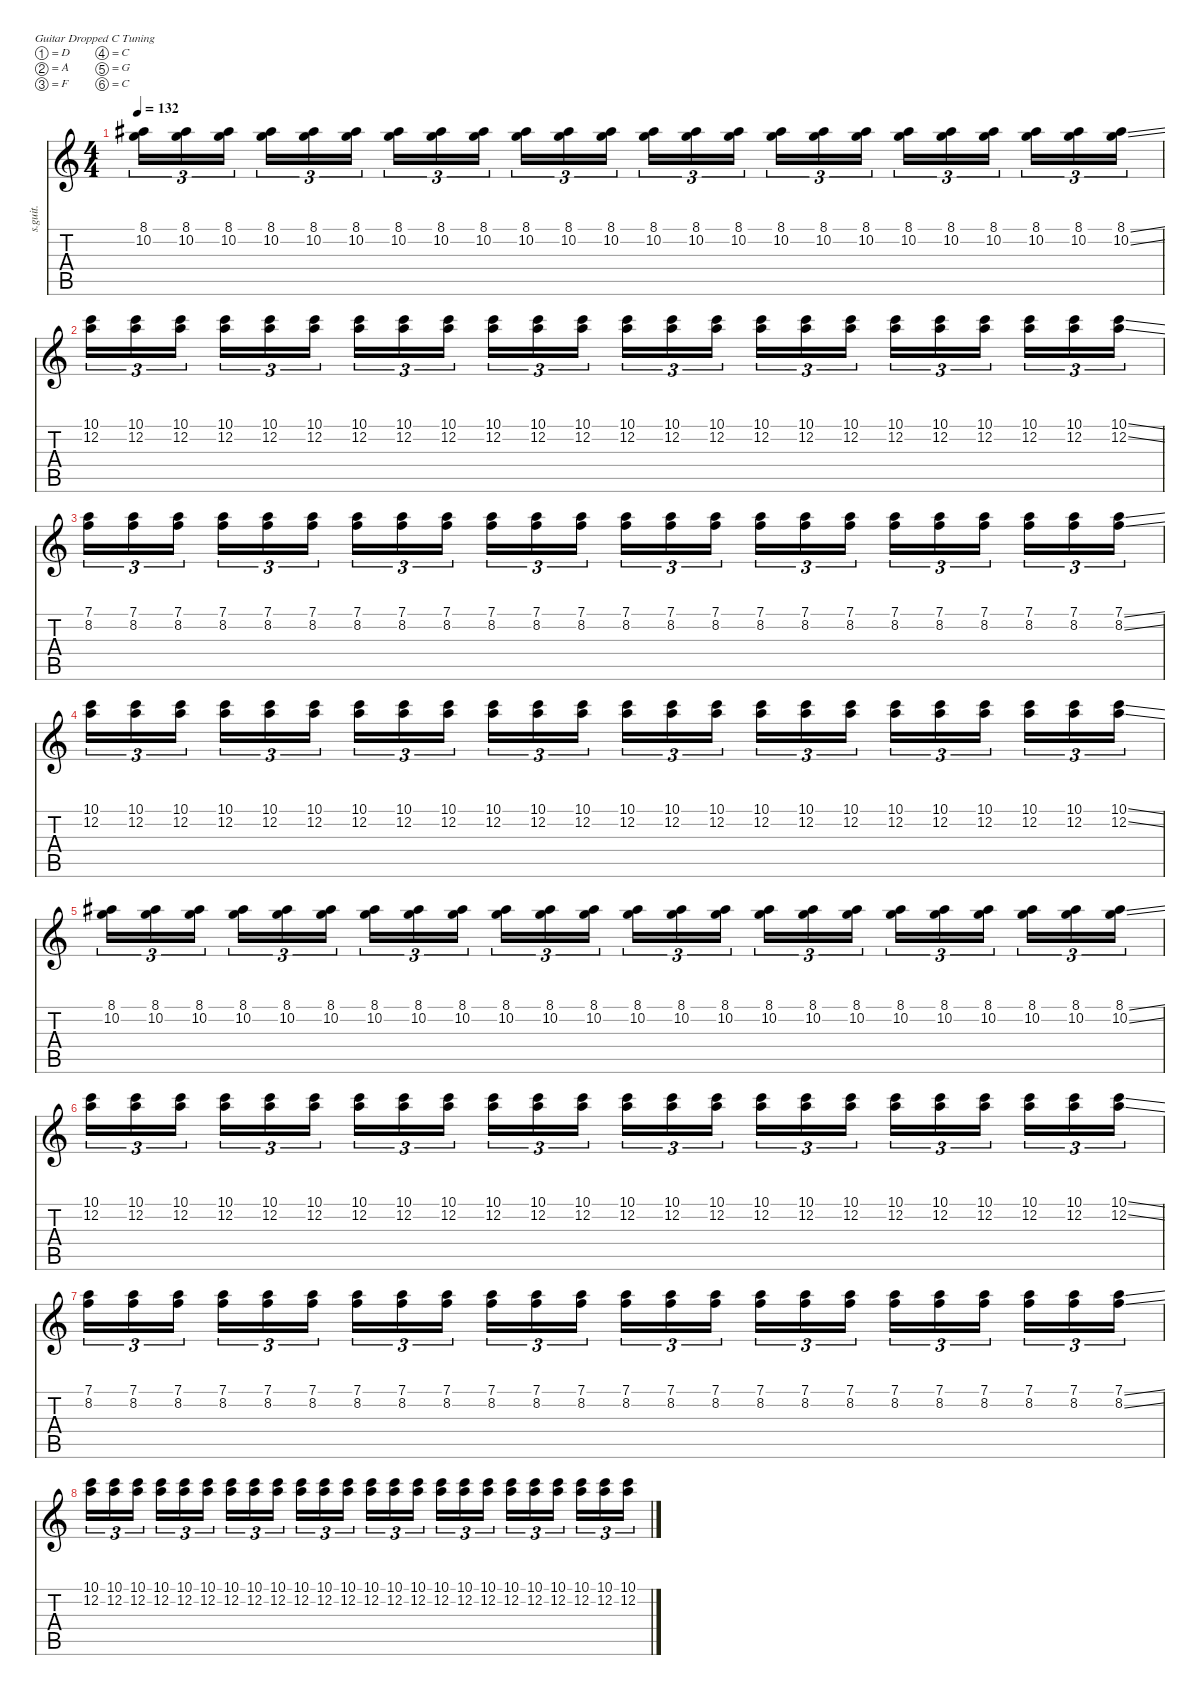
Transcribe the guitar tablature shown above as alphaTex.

\defaultSystemsLayout 4
\hideDynamics
\bracketExtendMode nobrackets
\track ("Daron Malakian | Lead 2" "s.guit.") {instrument overdrivenguitar}
\staff {score tabs}
\tuning (D4 A3 F3 C3 G2 C2)
\ts (4 4)
\tempo 132
\clef g2
\ks c
(8.1{acc #} 10.2).16{tu (3 2) lyrics (0 "") lyrics (1 "") lyrics (2 "") lyrics (3 "") lyrics (4 "") dy f} (8.1{acc #} 10.2).16{tu (3 2) lyrics (0 "") lyrics (1 "") lyrics (2 "") lyrics (3 "") lyrics (4 "")} (8.1{acc #} 10.2).16{tu (3 2) lyrics (0 "") lyrics (1 "") lyrics (2 "") lyrics (3 "") lyrics (4 "")} (8.1{acc #} 10.2).16{tu (3 2) lyrics (0 "") lyrics (1 "") lyrics (2 "") lyrics (3 "") lyrics (4 "")} (8.1{acc #} 10.2).16{tu (3 2) lyrics (0 "") lyrics (1 "") lyrics (2 "") lyrics (3 "") lyrics (4 "")} (8.1{acc #} 10.2).16{tu (3 2) lyrics (0 "") lyrics (1 "") lyrics (2 "") lyrics (3 "") lyrics (4 "")} (8.1{acc #} 10.2).16{tu (3 2) lyrics (0 "") lyrics (1 "") lyrics (2 "") lyrics (3 "") lyrics (4 "")} (8.1{acc #} 10.2).16{tu (3 2) lyrics (0 "") lyrics (1 "") lyrics (2 "") lyrics (3 "") lyrics (4 "")} (8.1{acc #} 10.2).16{tu (3 2) lyrics (0 "") lyrics (1 "") lyrics (2 "") lyrics (3 "") lyrics (4 "")} (8.1{acc #} 10.2).16{tu (3 2) lyrics (0 "") lyrics (1 "") lyrics (2 "") lyrics (3 "") lyrics (4 "")} (8.1{acc #} 10.2).16{tu (3 2) lyrics (0 "") lyrics (1 "") lyrics (2 "") lyrics (3 "") lyrics (4 "")} (8.1{acc #} 10.2).16{tu (3 2) lyrics (0 "") lyrics (1 "") lyrics (2 "") lyrics (3 "") lyrics (4 "")} (8.1{acc #} 10.2).16{tu (3 2) lyrics (0 "") lyrics (1 "") lyrics (2 "") lyrics (3 "") lyrics (4 "")} (8.1{acc #} 10.2).16{tu (3 2) lyrics (0 "") lyrics (1 "") lyrics (2 "") lyrics (3 "") lyrics (4 "")} (8.1{acc #} 10.2).16{tu (3 2) lyrics (0 "") lyrics (1 "") lyrics (2 "") lyrics (3 "") lyrics (4 "")} (8.1{acc #} 10.2).16{tu (3 2) lyrics (0 "") lyrics (1 "") lyrics (2 "") lyrics (3 "") lyrics (4 "")} (8.1{acc #} 10.2).16{tu (3 2) lyrics (0 "") lyrics (1 "") lyrics (2 "") lyrics (3 "") lyrics (4 "")} (8.1{acc #} 10.2).16{tu (3 2) lyrics (0 "") lyrics (1 "") lyrics (2 "") lyrics (3 "") lyrics (4 "")} (8.1{acc #} 10.2).16{tu (3 2) lyrics (0 "") lyrics (1 "") lyrics (2 "") lyrics (3 "") lyrics (4 "")} (8.1{acc #} 10.2).16{tu (3 2) lyrics (0 "") lyrics (1 "") lyrics (2 "") lyrics (3 "") lyrics (4 "")} (8.1{acc #} 10.2).16{tu (3 2) lyrics (0 "") lyrics (1 "") lyrics (2 "") lyrics (3 "") lyrics (4 "")} (8.1{acc #} 10.2).16{tu (3 2) lyrics (0 "") lyrics (1 "") lyrics (2 "") lyrics (3 "") lyrics (4 "")} (8.1{acc #} 10.2).16{tu (3 2) lyrics (0 "") lyrics (1 "") lyrics (2 "") lyrics (3 "") lyrics (4 "")} (8.1{ss acc #} 10.2{ss}).16{tu (3 2) lyrics (0 "") lyrics (1 "") lyrics (2 "") lyrics (3 "") lyrics (4 "")} |
(10.1 12.2).16{tu (3 2) lyrics (0 "") lyrics (1 "") lyrics (2 "") lyrics (3 "") lyrics (4 "")} (10.1 12.2).16{tu (3 2) lyrics (0 "") lyrics (1 "") lyrics (2 "") lyrics (3 "") lyrics (4 "")} (10.1 12.2).16{tu (3 2) lyrics (0 "") lyrics (1 "") lyrics (2 "") lyrics (3 "") lyrics (4 "")} (10.1 12.2).16{tu (3 2) lyrics (0 "") lyrics (1 "") lyrics (2 "") lyrics (3 "") lyrics (4 "")} (10.1 12.2).16{tu (3 2) lyrics (0 "") lyrics (1 "") lyrics (2 "") lyrics (3 "") lyrics (4 "")} (10.1 12.2).16{tu (3 2) lyrics (0 "") lyrics (1 "") lyrics (2 "") lyrics (3 "") lyrics (4 "")} (10.1 12.2).16{tu (3 2) lyrics (0 "") lyrics (1 "") lyrics (2 "") lyrics (3 "") lyrics (4 "")} (10.1 12.2).16{tu (3 2) lyrics (0 "") lyrics (1 "") lyrics (2 "") lyrics (3 "") lyrics (4 "")} (10.1 12.2).16{tu (3 2) lyrics (0 "") lyrics (1 "") lyrics (2 "") lyrics (3 "") lyrics (4 "")} (10.1 12.2).16{tu (3 2) lyrics (0 "") lyrics (1 "") lyrics (2 "") lyrics (3 "") lyrics (4 "")} (10.1 12.2).16{tu (3 2) lyrics (0 "") lyrics (1 "") lyrics (2 "") lyrics (3 "") lyrics (4 "")} (10.1 12.2).16{tu (3 2) lyrics (0 "") lyrics (1 "") lyrics (2 "") lyrics (3 "") lyrics (4 "")} (10.1 12.2).16{tu (3 2) lyrics (0 "") lyrics (1 "") lyrics (2 "") lyrics (3 "") lyrics (4 "")} (10.1 12.2).16{tu (3 2) lyrics (0 "") lyrics (1 "") lyrics (2 "") lyrics (3 "") lyrics (4 "")} (10.1 12.2).16{tu (3 2) lyrics (0 "") lyrics (1 "") lyrics (2 "") lyrics (3 "") lyrics (4 "")} (10.1 12.2).16{tu (3 2) lyrics (0 "") lyrics (1 "") lyrics (2 "") lyrics (3 "") lyrics (4 "")} (10.1 12.2).16{tu (3 2) lyrics (0 "") lyrics (1 "") lyrics (2 "") lyrics (3 "") lyrics (4 "")} (10.1 12.2).16{tu (3 2) lyrics (0 "") lyrics (1 "") lyrics (2 "") lyrics (3 "") lyrics (4 "")} (10.1 12.2).16{tu (3 2) lyrics (0 "") lyrics (1 "") lyrics (2 "") lyrics (3 "") lyrics (4 "")} (10.1 12.2).16{tu (3 2) lyrics (0 "") lyrics (1 "") lyrics (2 "") lyrics (3 "") lyrics (4 "")} (10.1 12.2).16{tu (3 2) lyrics (0 "") lyrics (1 "") lyrics (2 "") lyrics (3 "") lyrics (4 "")} (10.1 12.2).16{tu (3 2) lyrics (0 "") lyrics (1 "") lyrics (2 "") lyrics (3 "") lyrics (4 "")} (10.1 12.2).16{tu (3 2) lyrics (0 "") lyrics (1 "") lyrics (2 "") lyrics (3 "") lyrics (4 "")} (10.1{ss} 12.2{ss}).16{tu (3 2) lyrics (0 "") lyrics (1 "") lyrics (2 "") lyrics (3 "") lyrics (4 "")} |
(7.1 8.2).16{tu (3 2) lyrics (0 "") lyrics (1 "") lyrics (2 "") lyrics (3 "") lyrics (4 "")} (7.1 8.2).16{tu (3 2) lyrics (0 "") lyrics (1 "") lyrics (2 "") lyrics (3 "") lyrics (4 "")} (7.1 8.2).16{tu (3 2) lyrics (0 "") lyrics (1 "") lyrics (2 "") lyrics (3 "") lyrics (4 "")} (7.1 8.2).16{tu (3 2) lyrics (0 "") lyrics (1 "") lyrics (2 "") lyrics (3 "") lyrics (4 "")} (7.1 8.2).16{tu (3 2) lyrics (0 "") lyrics (1 "") lyrics (2 "") lyrics (3 "") lyrics (4 "")} (7.1 8.2).16{tu (3 2) lyrics (0 "") lyrics (1 "") lyrics (2 "") lyrics (3 "") lyrics (4 "")} (7.1 8.2).16{tu (3 2) lyrics (0 "") lyrics (1 "") lyrics (2 "") lyrics (3 "") lyrics (4 "")} (7.1 8.2).16{tu (3 2) lyrics (0 "") lyrics (1 "") lyrics (2 "") lyrics (3 "") lyrics (4 "")} (7.1 8.2).16{tu (3 2) lyrics (0 "") lyrics (1 "") lyrics (2 "") lyrics (3 "") lyrics (4 "")} (7.1 8.2).16{tu (3 2) lyrics (0 "") lyrics (1 "") lyrics (2 "") lyrics (3 "") lyrics (4 "")} (7.1 8.2).16{tu (3 2) lyrics (0 "") lyrics (1 "") lyrics (2 "") lyrics (3 "") lyrics (4 "")} (7.1 8.2).16{tu (3 2) lyrics (0 "") lyrics (1 "") lyrics (2 "") lyrics (3 "") lyrics (4 "")} (7.1 8.2).16{tu (3 2) lyrics (0 "") lyrics (1 "") lyrics (2 "") lyrics (3 "") lyrics (4 "")} (7.1 8.2).16{tu (3 2) lyrics (0 "") lyrics (1 "") lyrics (2 "") lyrics (3 "") lyrics (4 "")} (7.1 8.2).16{tu (3 2) lyrics (0 "") lyrics (1 "") lyrics (2 "") lyrics (3 "") lyrics (4 "")} (7.1 8.2).16{tu (3 2) lyrics (0 "") lyrics (1 "") lyrics (2 "") lyrics (3 "") lyrics (4 "")} (7.1 8.2).16{tu (3 2) lyrics (0 "") lyrics (1 "") lyrics (2 "") lyrics (3 "") lyrics (4 "")} (7.1 8.2).16{tu (3 2) lyrics (0 "") lyrics (1 "") lyrics (2 "") lyrics (3 "") lyrics (4 "")} (7.1 8.2).16{tu (3 2) lyrics (0 "") lyrics (1 "") lyrics (2 "") lyrics (3 "") lyrics (4 "")} (7.1 8.2).16{tu (3 2) lyrics (0 "") lyrics (1 "") lyrics (2 "") lyrics (3 "") lyrics (4 "")} (7.1 8.2).16{tu (3 2) lyrics (0 "") lyrics (1 "") lyrics (2 "") lyrics (3 "") lyrics (4 "")} (7.1 8.2).16{tu (3 2) lyrics (0 "") lyrics (1 "") lyrics (2 "") lyrics (3 "") lyrics (4 "")} (7.1 8.2).16{tu (3 2) lyrics (0 "") lyrics (1 "") lyrics (2 "") lyrics (3 "") lyrics (4 "")} (7.1{ss} 8.2{ss}).16{tu (3 2) lyrics (0 "") lyrics (1 "") lyrics (2 "") lyrics (3 "") lyrics (4 "")} |
(10.1 12.2).16{tu (3 2) lyrics (0 "") lyrics (1 "") lyrics (2 "") lyrics (3 "") lyrics (4 "")} (10.1 12.2).16{tu (3 2) lyrics (0 "") lyrics (1 "") lyrics (2 "") lyrics (3 "") lyrics (4 "")} (10.1 12.2).16{tu (3 2) lyrics (0 "") lyrics (1 "") lyrics (2 "") lyrics (3 "") lyrics (4 "")} (10.1 12.2).16{tu (3 2) lyrics (0 "") lyrics (1 "") lyrics (2 "") lyrics (3 "") lyrics (4 "")} (10.1 12.2).16{tu (3 2) lyrics (0 "") lyrics (1 "") lyrics (2 "") lyrics (3 "") lyrics (4 "")} (10.1 12.2).16{tu (3 2) lyrics (0 "") lyrics (1 "") lyrics (2 "") lyrics (3 "") lyrics (4 "")} (10.1 12.2).16{tu (3 2) lyrics (0 "") lyrics (1 "") lyrics (2 "") lyrics (3 "") lyrics (4 "")} (10.1 12.2).16{tu (3 2) lyrics (0 "") lyrics (1 "") lyrics (2 "") lyrics (3 "") lyrics (4 "")} (10.1 12.2).16{tu (3 2) lyrics (0 "") lyrics (1 "") lyrics (2 "") lyrics (3 "") lyrics (4 "")} (10.1 12.2).16{tu (3 2) lyrics (0 "") lyrics (1 "") lyrics (2 "") lyrics (3 "") lyrics (4 "")} (10.1 12.2).16{tu (3 2) lyrics (0 "") lyrics (1 "") lyrics (2 "") lyrics (3 "") lyrics (4 "")} (10.1 12.2).16{tu (3 2) lyrics (0 "") lyrics (1 "") lyrics (2 "") lyrics (3 "") lyrics (4 "")} (10.1 12.2).16{tu (3 2) lyrics (0 "") lyrics (1 "") lyrics (2 "") lyrics (3 "") lyrics (4 "")} (10.1 12.2).16{tu (3 2) lyrics (0 "") lyrics (1 "") lyrics (2 "") lyrics (3 "") lyrics (4 "")} (10.1 12.2).16{tu (3 2) lyrics (0 "") lyrics (1 "") lyrics (2 "") lyrics (3 "") lyrics (4 "")} (10.1 12.2).16{tu (3 2) lyrics (0 "") lyrics (1 "") lyrics (2 "") lyrics (3 "") lyrics (4 "")} (10.1 12.2).16{tu (3 2) lyrics (0 "") lyrics (1 "") lyrics (2 "") lyrics (3 "") lyrics (4 "")} (10.1 12.2).16{tu (3 2) lyrics (0 "") lyrics (1 "") lyrics (2 "") lyrics (3 "") lyrics (4 "")} (10.1 12.2).16{tu (3 2) lyrics (0 "") lyrics (1 "") lyrics (2 "") lyrics (3 "") lyrics (4 "")} (10.1 12.2).16{tu (3 2) lyrics (0 "") lyrics (1 "") lyrics (2 "") lyrics (3 "") lyrics (4 "")} (10.1 12.2).16{tu (3 2) lyrics (0 "") lyrics (1 "") lyrics (2 "") lyrics (3 "") lyrics (4 "")} (10.1 12.2).16{tu (3 2) lyrics (0 "") lyrics (1 "") lyrics (2 "") lyrics (3 "") lyrics (4 "")} (10.1 12.2).16{tu (3 2) lyrics (0 "") lyrics (1 "") lyrics (2 "") lyrics (3 "") lyrics (4 "")} (10.1{ss} 12.2{ss}).16{tu (3 2) lyrics (0 "") lyrics (1 "") lyrics (2 "") lyrics (3 "") lyrics (4 "")} |
(8.1{acc #} 10.2).16{tu (3 2) lyrics (0 "") lyrics (1 "") lyrics (2 "") lyrics (3 "") lyrics (4 "")} (8.1{acc #} 10.2).16{tu (3 2) lyrics (0 "") lyrics (1 "") lyrics (2 "") lyrics (3 "") lyrics (4 "")} (8.1{acc #} 10.2).16{tu (3 2) lyrics (0 "") lyrics (1 "") lyrics (2 "") lyrics (3 "") lyrics (4 "")} (8.1{acc #} 10.2).16{tu (3 2) lyrics (0 "") lyrics (1 "") lyrics (2 "") lyrics (3 "") lyrics (4 "")} (8.1{acc #} 10.2).16{tu (3 2) lyrics (0 "") lyrics (1 "") lyrics (2 "") lyrics (3 "") lyrics (4 "")} (8.1{acc #} 10.2).16{tu (3 2) lyrics (0 "") lyrics (1 "") lyrics (2 "") lyrics (3 "") lyrics (4 "")} (8.1{acc #} 10.2).16{tu (3 2) lyrics (0 "") lyrics (1 "") lyrics (2 "") lyrics (3 "") lyrics (4 "")} (8.1{acc #} 10.2).16{tu (3 2) lyrics (0 "") lyrics (1 "") lyrics (2 "") lyrics (3 "") lyrics (4 "")} (8.1{acc #} 10.2).16{tu (3 2) lyrics (0 "") lyrics (1 "") lyrics (2 "") lyrics (3 "") lyrics (4 "")} (8.1{acc #} 10.2).16{tu (3 2) lyrics (0 "") lyrics (1 "") lyrics (2 "") lyrics (3 "") lyrics (4 "")} (8.1{acc #} 10.2).16{tu (3 2) lyrics (0 "") lyrics (1 "") lyrics (2 "") lyrics (3 "") lyrics (4 "")} (8.1{acc #} 10.2).16{tu (3 2) lyrics (0 "") lyrics (1 "") lyrics (2 "") lyrics (3 "") lyrics (4 "")} (8.1{acc #} 10.2).16{tu (3 2) lyrics (0 "") lyrics (1 "") lyrics (2 "") lyrics (3 "") lyrics (4 "")} (8.1{acc #} 10.2).16{tu (3 2) lyrics (0 "") lyrics (1 "") lyrics (2 "") lyrics (3 "") lyrics (4 "")} (8.1{acc #} 10.2).16{tu (3 2) lyrics (0 "") lyrics (1 "") lyrics (2 "") lyrics (3 "") lyrics (4 "")} (8.1{acc #} 10.2).16{tu (3 2) lyrics (0 "") lyrics (1 "") lyrics (2 "") lyrics (3 "") lyrics (4 "")} (8.1{acc #} 10.2).16{tu (3 2) lyrics (0 "") lyrics (1 "") lyrics (2 "") lyrics (3 "") lyrics (4 "")} (8.1{acc #} 10.2).16{tu (3 2) lyrics (0 "") lyrics (1 "") lyrics (2 "") lyrics (3 "") lyrics (4 "")} (8.1{acc #} 10.2).16{tu (3 2) lyrics (0 "") lyrics (1 "") lyrics (2 "") lyrics (3 "") lyrics (4 "")} (8.1{acc #} 10.2).16{tu (3 2) lyrics (0 "") lyrics (1 "") lyrics (2 "") lyrics (3 "") lyrics (4 "")} (8.1{acc #} 10.2).16{tu (3 2) lyrics (0 "") lyrics (1 "") lyrics (2 "") lyrics (3 "") lyrics (4 "")} (8.1{acc #} 10.2).16{tu (3 2) lyrics (0 "") lyrics (1 "") lyrics (2 "") lyrics (3 "") lyrics (4 "")} (8.1{acc #} 10.2).16{tu (3 2) lyrics (0 "") lyrics (1 "") lyrics (2 "") lyrics (3 "") lyrics (4 "")} (8.1{ss acc #} 10.2{ss}).16{tu (3 2) lyrics (0 "") lyrics (1 "") lyrics (2 "") lyrics (3 "") lyrics (4 "")} |
(10.1 12.2).16{tu (3 2) lyrics (0 "") lyrics (1 "") lyrics (2 "") lyrics (3 "") lyrics (4 "")} (10.1 12.2).16{tu (3 2) lyrics (0 "") lyrics (1 "") lyrics (2 "") lyrics (3 "") lyrics (4 "")} (10.1 12.2).16{tu (3 2) lyrics (0 "") lyrics (1 "") lyrics (2 "") lyrics (3 "") lyrics (4 "")} (10.1 12.2).16{tu (3 2) lyrics (0 "") lyrics (1 "") lyrics (2 "") lyrics (3 "") lyrics (4 "")} (10.1 12.2).16{tu (3 2) lyrics (0 "") lyrics (1 "") lyrics (2 "") lyrics (3 "") lyrics (4 "")} (10.1 12.2).16{tu (3 2) lyrics (0 "") lyrics (1 "") lyrics (2 "") lyrics (3 "") lyrics (4 "")} (10.1 12.2).16{tu (3 2) lyrics (0 "") lyrics (1 "") lyrics (2 "") lyrics (3 "") lyrics (4 "")} (10.1 12.2).16{tu (3 2) lyrics (0 "") lyrics (1 "") lyrics (2 "") lyrics (3 "") lyrics (4 "")} (10.1 12.2).16{tu (3 2) lyrics (0 "") lyrics (1 "") lyrics (2 "") lyrics (3 "") lyrics (4 "")} (10.1 12.2).16{tu (3 2) lyrics (0 "") lyrics (1 "") lyrics (2 "") lyrics (3 "") lyrics (4 "")} (10.1 12.2).16{tu (3 2) lyrics (0 "") lyrics (1 "") lyrics (2 "") lyrics (3 "") lyrics (4 "")} (10.1 12.2).16{tu (3 2) lyrics (0 "") lyrics (1 "") lyrics (2 "") lyrics (3 "") lyrics (4 "")} (10.1 12.2).16{tu (3 2) lyrics (0 "") lyrics (1 "") lyrics (2 "") lyrics (3 "") lyrics (4 "")} (10.1 12.2).16{tu (3 2) lyrics (0 "") lyrics (1 "") lyrics (2 "") lyrics (3 "") lyrics (4 "")} (10.1 12.2).16{tu (3 2) lyrics (0 "") lyrics (1 "") lyrics (2 "") lyrics (3 "") lyrics (4 "")} (10.1 12.2).16{tu (3 2) lyrics (0 "") lyrics (1 "") lyrics (2 "") lyrics (3 "") lyrics (4 "")} (10.1 12.2).16{tu (3 2) lyrics (0 "") lyrics (1 "") lyrics (2 "") lyrics (3 "") lyrics (4 "")} (10.1 12.2).16{tu (3 2) lyrics (0 "") lyrics (1 "") lyrics (2 "") lyrics (3 "") lyrics (4 "")} (10.1 12.2).16{tu (3 2) lyrics (0 "") lyrics (1 "") lyrics (2 "") lyrics (3 "") lyrics (4 "")} (10.1 12.2).16{tu (3 2) lyrics (0 "") lyrics (1 "") lyrics (2 "") lyrics (3 "") lyrics (4 "")} (10.1 12.2).16{tu (3 2) lyrics (0 "") lyrics (1 "") lyrics (2 "") lyrics (3 "") lyrics (4 "")} (10.1 12.2).16{tu (3 2) lyrics (0 "") lyrics (1 "") lyrics (2 "") lyrics (3 "") lyrics (4 "")} (10.1 12.2).16{tu (3 2) lyrics (0 "") lyrics (1 "") lyrics (2 "") lyrics (3 "") lyrics (4 "")} (10.1{ss} 12.2{ss}).16{tu (3 2) lyrics (0 "") lyrics (1 "") lyrics (2 "") lyrics (3 "") lyrics (4 "")} |
(7.1 8.2).16{tu (3 2) lyrics (0 "") lyrics (1 "") lyrics (2 "") lyrics (3 "") lyrics (4 "")} (7.1 8.2).16{tu (3 2) lyrics (0 "") lyrics (1 "") lyrics (2 "") lyrics (3 "") lyrics (4 "")} (7.1 8.2).16{tu (3 2) lyrics (0 "") lyrics (1 "") lyrics (2 "") lyrics (3 "") lyrics (4 "")} (7.1 8.2).16{tu (3 2) lyrics (0 "") lyrics (1 "") lyrics (2 "") lyrics (3 "") lyrics (4 "")} (7.1 8.2).16{tu (3 2) lyrics (0 "") lyrics (1 "") lyrics (2 "") lyrics (3 "") lyrics (4 "")} (7.1 8.2).16{tu (3 2) lyrics (0 "") lyrics (1 "") lyrics (2 "") lyrics (3 "") lyrics (4 "")} (7.1 8.2).16{tu (3 2) lyrics (0 "") lyrics (1 "") lyrics (2 "") lyrics (3 "") lyrics (4 "")} (7.1 8.2).16{tu (3 2) lyrics (0 "") lyrics (1 "") lyrics (2 "") lyrics (3 "") lyrics (4 "")} (7.1 8.2).16{tu (3 2) lyrics (0 "") lyrics (1 "") lyrics (2 "") lyrics (3 "") lyrics (4 "")} (7.1 8.2).16{tu (3 2) lyrics (0 "") lyrics (1 "") lyrics (2 "") lyrics (3 "") lyrics (4 "")} (7.1 8.2).16{tu (3 2) lyrics (0 "") lyrics (1 "") lyrics (2 "") lyrics (3 "") lyrics (4 "")} (7.1 8.2).16{tu (3 2) lyrics (0 "") lyrics (1 "") lyrics (2 "") lyrics (3 "") lyrics (4 "")} (7.1 8.2).16{tu (3 2) lyrics (0 "") lyrics (1 "") lyrics (2 "") lyrics (3 "") lyrics (4 "")} (7.1 8.2).16{tu (3 2) lyrics (0 "") lyrics (1 "") lyrics (2 "") lyrics (3 "") lyrics (4 "")} (7.1 8.2).16{tu (3 2) lyrics (0 "") lyrics (1 "") lyrics (2 "") lyrics (3 "") lyrics (4 "")} (7.1 8.2).16{tu (3 2) lyrics (0 "") lyrics (1 "") lyrics (2 "") lyrics (3 "") lyrics (4 "")} (7.1 8.2).16{tu (3 2) lyrics (0 "") lyrics (1 "") lyrics (2 "") lyrics (3 "") lyrics (4 "")} (7.1 8.2).16{tu (3 2) lyrics (0 "") lyrics (1 "") lyrics (2 "") lyrics (3 "") lyrics (4 "")} (7.1 8.2).16{tu (3 2) lyrics (0 "") lyrics (1 "") lyrics (2 "") lyrics (3 "") lyrics (4 "")} (7.1 8.2).16{tu (3 2) lyrics (0 "") lyrics (1 "") lyrics (2 "") lyrics (3 "") lyrics (4 "")} (7.1 8.2).16{tu (3 2) lyrics (0 "") lyrics (1 "") lyrics (2 "") lyrics (3 "") lyrics (4 "")} (7.1 8.2).16{tu (3 2) lyrics (0 "") lyrics (1 "") lyrics (2 "") lyrics (3 "") lyrics (4 "")} (7.1 8.2).16{tu (3 2) lyrics (0 "") lyrics (1 "") lyrics (2 "") lyrics (3 "") lyrics (4 "")} (7.1{ss} 8.2{ss}).16{tu (3 2) lyrics (0 "") lyrics (1 "") lyrics (2 "") lyrics (3 "") lyrics (4 "")} |
(10.1 12.2).16{tu (3 2) lyrics (0 "") lyrics (1 "") lyrics (2 "") lyrics (3 "") lyrics (4 "")} (10.1 12.2).16{tu (3 2) lyrics (0 "") lyrics (1 "") lyrics (2 "") lyrics (3 "") lyrics (4 "")} (10.1 12.2).16{tu (3 2) lyrics (0 "") lyrics (1 "") lyrics (2 "") lyrics (3 "") lyrics (4 "")} (10.1 12.2).16{tu (3 2) lyrics (0 "") lyrics (1 "") lyrics (2 "") lyrics (3 "") lyrics (4 "")} (10.1 12.2).16{tu (3 2) lyrics (0 "") lyrics (1 "") lyrics (2 "") lyrics (3 "") lyrics (4 "")} (10.1 12.2).16{tu (3 2) lyrics (0 "") lyrics (1 "") lyrics (2 "") lyrics (3 "") lyrics (4 "")} (10.1 12.2).16{tu (3 2) lyrics (0 "") lyrics (1 "") lyrics (2 "") lyrics (3 "") lyrics (4 "")} (10.1 12.2).16{tu (3 2) lyrics (0 "") lyrics (1 "") lyrics (2 "") lyrics (3 "") lyrics (4 "")} (10.1 12.2).16{tu (3 2) lyrics (0 "") lyrics (1 "") lyrics (2 "") lyrics (3 "") lyrics (4 "")} (10.1 12.2).16{tu (3 2) lyrics (0 "") lyrics (1 "") lyrics (2 "") lyrics (3 "") lyrics (4 "")} (10.1 12.2).16{tu (3 2) lyrics (0 "") lyrics (1 "") lyrics (2 "") lyrics (3 "") lyrics (4 "")} (10.1 12.2).16{tu (3 2) lyrics (0 "") lyrics (1 "") lyrics (2 "") lyrics (3 "") lyrics (4 "")} (10.1 12.2).16{tu (3 2) lyrics (0 "") lyrics (1 "") lyrics (2 "") lyrics (3 "") lyrics (4 "")} (10.1 12.2).16{tu (3 2) lyrics (0 "") lyrics (1 "") lyrics (2 "") lyrics (3 "") lyrics (4 "")} (10.1 12.2).16{tu (3 2) lyrics (0 "") lyrics (1 "") lyrics (2 "") lyrics (3 "") lyrics (4 "")} (10.1 12.2).16{tu (3 2) lyrics (0 "") lyrics (1 "") lyrics (2 "") lyrics (3 "") lyrics (4 "")} (10.1 12.2).16{tu (3 2) lyrics (0 "") lyrics (1 "") lyrics (2 "") lyrics (3 "") lyrics (4 "")} (10.1 12.2).16{tu (3 2) lyrics (0 "") lyrics (1 "") lyrics (2 "") lyrics (3 "") lyrics (4 "")} (10.1 12.2).16{tu (3 2) lyrics (0 "") lyrics (1 "") lyrics (2 "") lyrics (3 "") lyrics (4 "")} (10.1 12.2).16{tu (3 2) lyrics (0 "") lyrics (1 "") lyrics (2 "") lyrics (3 "") lyrics (4 "")} (10.1 12.2).16{tu (3 2) lyrics (0 "") lyrics (1 "") lyrics (2 "") lyrics (3 "") lyrics (4 "")} (10.1 12.2).16{tu (3 2) lyrics (0 "") lyrics (1 "") lyrics (2 "") lyrics (3 "") lyrics (4 "")} (10.1 12.2).16{tu (3 2) lyrics (0 "") lyrics (1 "") lyrics (2 "") lyrics (3 "") lyrics (4 "")} (10.1{ss} 12.2{ss}).16{tu (3 2) lyrics (0 "") lyrics (1 "") lyrics (2 "") lyrics (3 "") lyrics (4 "")}
